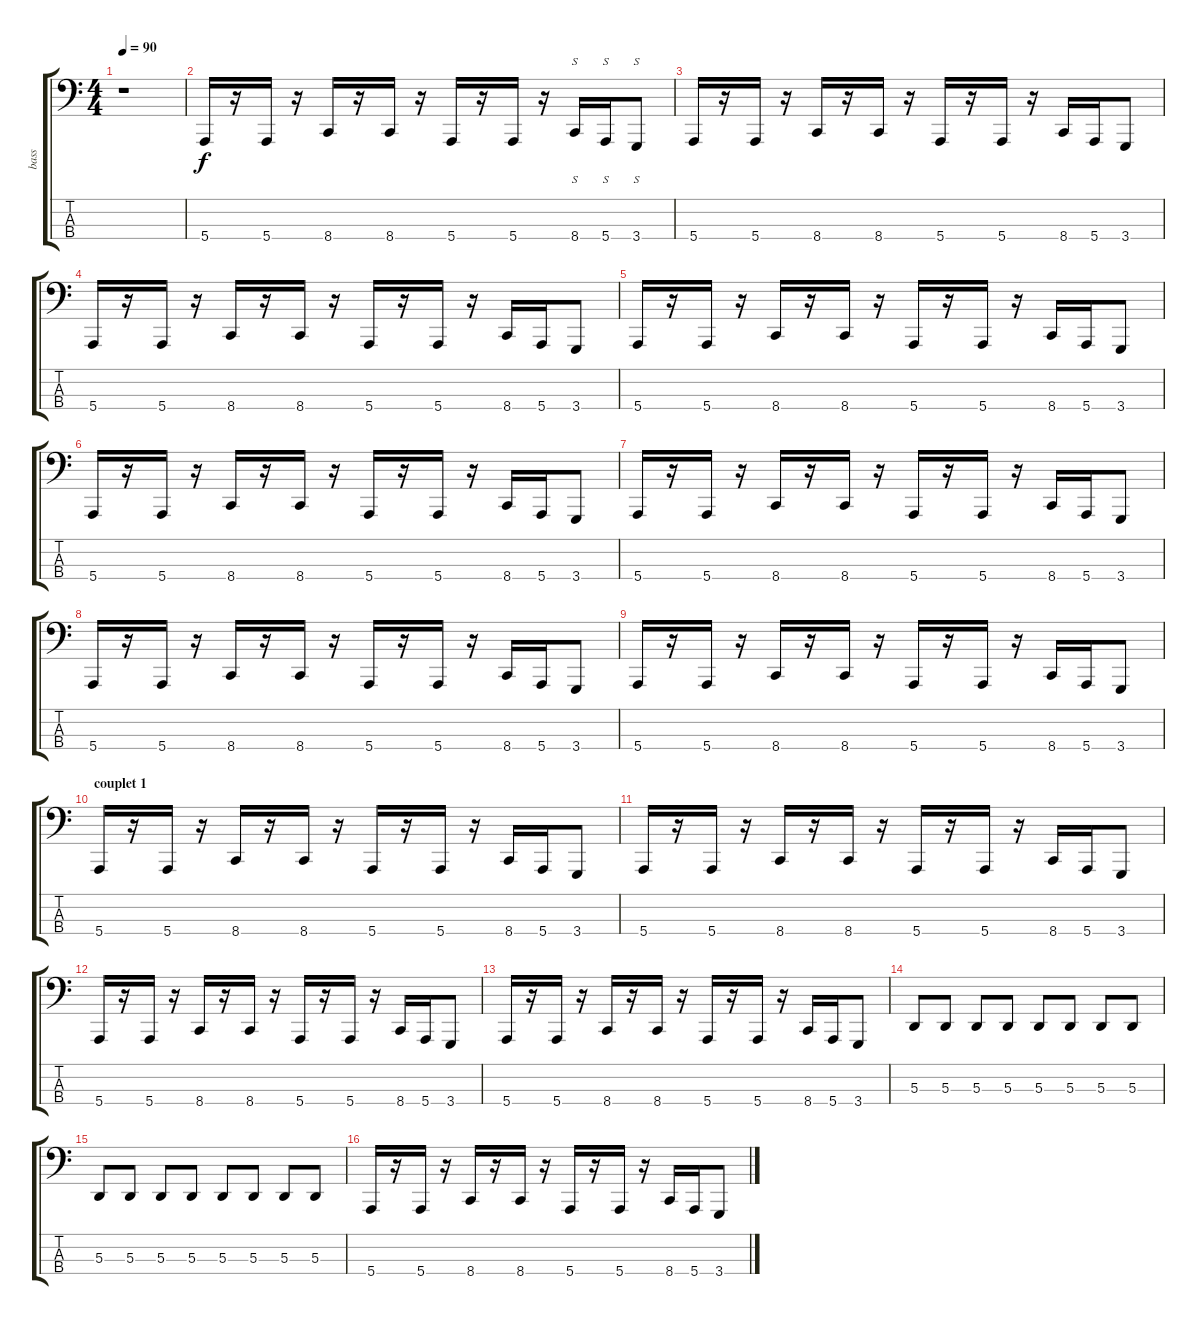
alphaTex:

\track ("bass" "bass") {instrument electricpiano1}
\staff {score tabs}
\tuning (G2 D2 A1 E1) {hide}
\ts (4 4)
\tempo 90
\clef f4
\ks c
r.1{dy f instrument electricpiano1} |
5.4.16 r.16 5.4.16 r.16 8.4.16 r.16 8.4.16 r.16 5.4.16 r.16 5.4.16 r.16 8.4.16{s} 5.4.16{s} 3.4.8{s} |
5.4.16 r.16 5.4.16 r.16 8.4.16 r.16 8.4.16 r.16 5.4.16 r.16 5.4.16 r.16 8.4.16 5.4.16 3.4.8 |
5.4.16 r.16 5.4.16 r.16 8.4.16 r.16 8.4.16 r.16 5.4.16 r.16 5.4.16 r.16 8.4.16 5.4.16 3.4.8 |
5.4.16 r.16 5.4.16 r.16 8.4.16 r.16 8.4.16 r.16 5.4.16 r.16 5.4.16 r.16 8.4.16 5.4.16 3.4.8 |
5.4.16 r.16 5.4.16 r.16 8.4.16 r.16 8.4.16 r.16 5.4.16 r.16 5.4.16 r.16 8.4.16 5.4.16 3.4.8 |
5.4.16 r.16 5.4.16 r.16 8.4.16 r.16 8.4.16 r.16 5.4.16 r.16 5.4.16 r.16 8.4.16 5.4.16 3.4.8 |
5.4.16 r.16 5.4.16 r.16 8.4.16 r.16 8.4.16 r.16 5.4.16 r.16 5.4.16 r.16 8.4.16 5.4.16 3.4.8 |
5.4.16 r.16 5.4.16 r.16 8.4.16 r.16 8.4.16 r.16 5.4.16 r.16 5.4.16 r.16 8.4.16 5.4.16 3.4.8 |
\section ("" "couplet 1")
5.4.16 r.16 5.4.16 r.16 8.4.16 r.16 8.4.16 r.16 5.4.16 r.16 5.4.16 r.16 8.4.16 5.4.16 3.4.8 |
5.4.16 r.16 5.4.16 r.16 8.4.16 r.16 8.4.16 r.16 5.4.16 r.16 5.4.16 r.16 8.4.16 5.4.16 3.4.8 |
5.4.16 r.16 5.4.16 r.16 8.4.16 r.16 8.4.16 r.16 5.4.16 r.16 5.4.16 r.16 8.4.16 5.4.16 3.4.8 |
5.4.16 r.16 5.4.16 r.16 8.4.16 r.16 8.4.16 r.16 5.4.16 r.16 5.4.16 r.16 8.4.16 5.4.16 3.4.8 |
5.3.8 5.3.8 5.3.8 5.3.8 5.3.8 5.3.8 5.3.8 5.3.8 |
5.3.8 5.3.8 5.3.8 5.3.8 5.3.8 5.3.8 5.3.8 5.3.8 |
5.4.16 r.16 5.4.16 r.16 8.4.16 r.16 8.4.16 r.16 5.4.16 r.16 5.4.16 r.16 8.4.16 5.4.16 3.4.8
